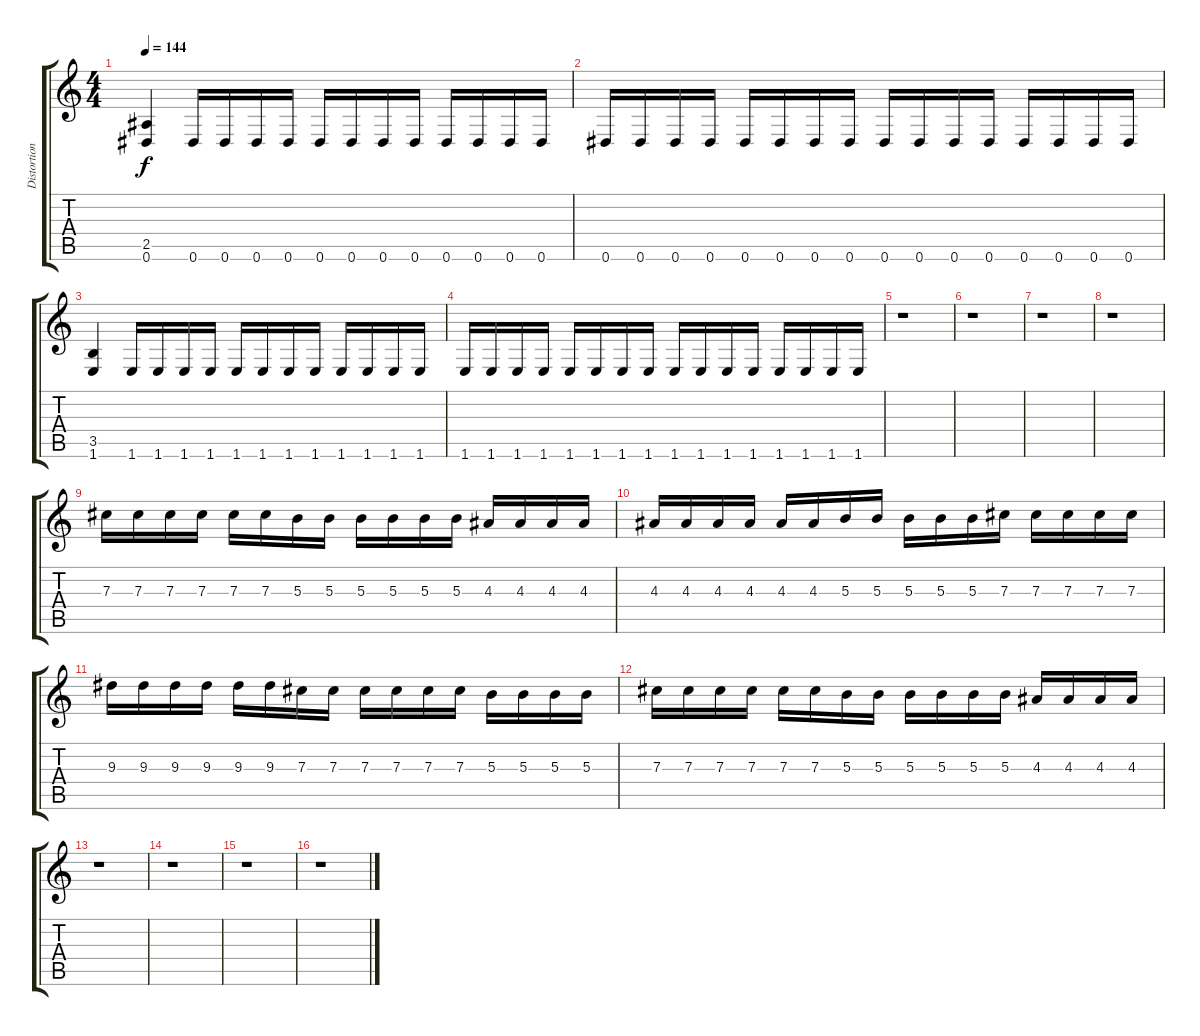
\track ("Distortion Guitar II" "Distortion") {instrument distortionguitar}
\staff {score tabs}
\tuning (Eb4 Bb3 Gb3 Db3 Ab2 Eb2) {hide}
\ts (4 4)
\tempo 144
\clef g2
\ks c
(2.5 0.6).4{dy f} 0.6.16 0.6.16 0.6.16 0.6.16 0.6.16 0.6.16 0.6.16 0.6.16 0.6.16 0.6.16 0.6.16 0.6.16 |
0.6.16 0.6.16 0.6.16 0.6.16 0.6.16 0.6.16 0.6.16 0.6.16 0.6.16 0.6.16 0.6.16 0.6.16 0.6.16 0.6.16 0.6.16 0.6.16 |
(3.5 1.6).4 1.6.16 1.6.16 1.6.16 1.6.16 1.6.16 1.6.16 1.6.16 1.6.16 1.6.16 1.6.16 1.6.16 1.6.16 |
1.6.16 1.6.16 1.6.16 1.6.16 1.6.16 1.6.16 1.6.16 1.6.16 1.6.16 1.6.16 1.6.16 1.6.16 1.6.16 1.6.16 1.6.16 1.6.16 |
r.1 |
r.1 |
r.1 |
r.1 |
7.3.16 7.3.16 7.3.16 7.3.16 7.3.16 7.3.16 5.3.16 5.3.16 5.3.16 5.3.16 5.3.16 5.3.16 4.3.16 4.3.16 4.3.16 4.3.16 |
4.3.16 4.3.16 4.3.16 4.3.16 4.3.16 4.3.16 5.3.16 5.3.16 5.3.16 5.3.16 5.3.16 7.3.16 7.3.16 7.3.16 7.3.16 7.3.16 |
9.3.16 9.3.16 9.3.16 9.3.16 9.3.16 9.3.16 7.3.16 7.3.16 7.3.16 7.3.16 7.3.16 7.3.16 5.3.16 5.3.16 5.3.16 5.3.16 |
7.3.16 7.3.16 7.3.16 7.3.16 7.3.16 7.3.16 5.3.16 5.3.16 5.3.16 5.3.16 5.3.16 5.3.16 4.3.16 4.3.16 4.3.16 4.3.16 |
r.1 |
r.1 |
r.1 |
r.1
